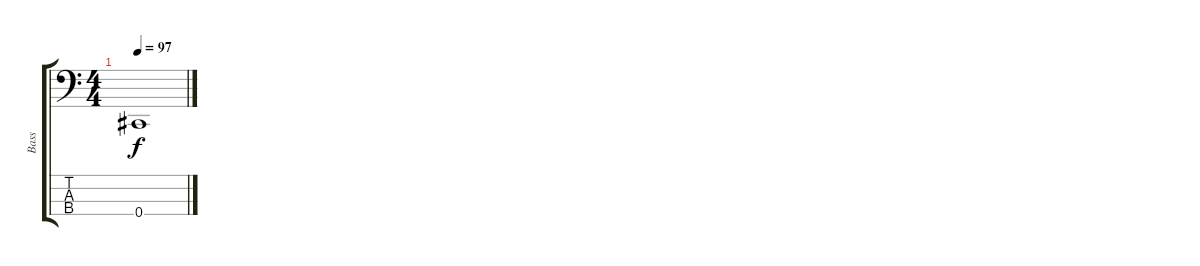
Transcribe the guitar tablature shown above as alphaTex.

\track ("Bass" "Bass") {instrument electricbassfinger}
\staff {score tabs}
\tuning (Gb2 Db2 Ab1 Db1) {hide}
\ts (4 4)
\tempo 97
\clef f4
\ks c
0.4{t}.1{dy f}
